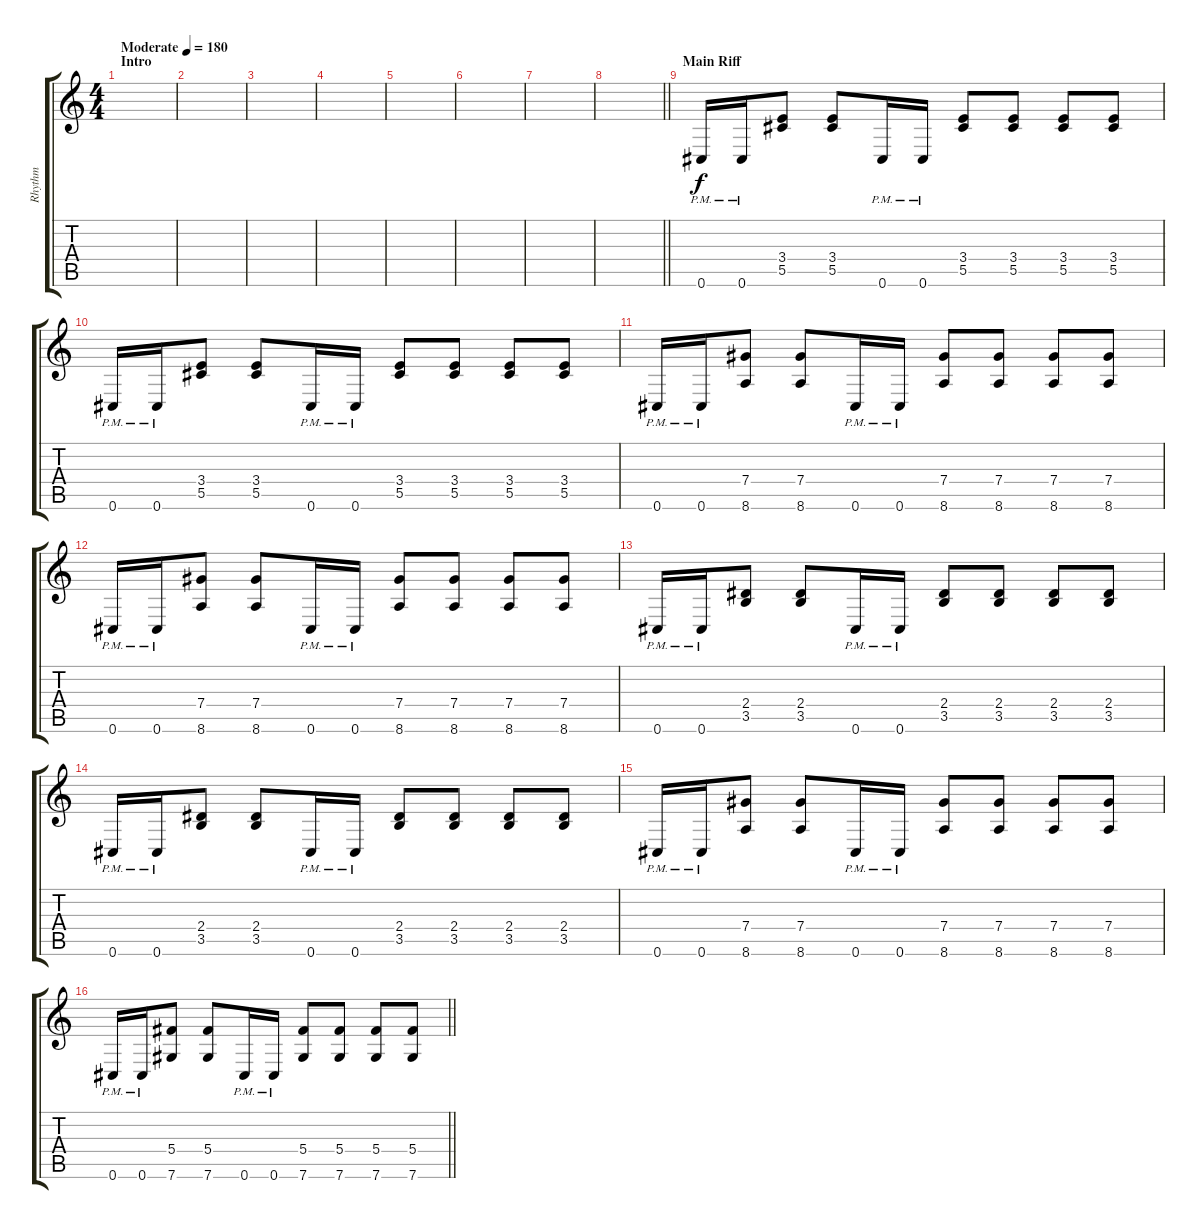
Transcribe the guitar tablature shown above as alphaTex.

\track ("Rhythm" "Rhythm") {instrument overdrivenguitar}
\staff {score tabs}
\tuning (Eb4 Bb3 Gb3 Db3 Ab2 Db2) {hide}
\ts (4 4)
\section ("" "Intro")
\tempo (180 "Moderate")
\clef g2
\ks c
|
|
|
|
|
|
|
\barLineRight lightlight
|
\section ("" "Main Riff")
0.6{pm}.16 0.6{pm}.16 (3.4 5.5).8 (3.4 5.5).8 0.6{pm}.16 0.6{pm}.16 (3.4 5.5).8 (3.4 5.5).8 (3.4 5.5).8 (3.4 5.5).8 |
0.6{pm}.16 0.6{pm}.16 (3.4 5.5).8 (3.4 5.5).8 0.6{pm}.16 0.6{pm}.16 (3.4 5.5).8 (3.4 5.5).8 (3.4 5.5).8 (3.4 5.5).8 |
0.6{pm}.16 0.6{pm}.16 (7.4 8.6).8 (7.4 8.6).8 0.6{pm}.16 0.6{pm}.16 (7.4 8.6).8 (7.4 8.6).8 (7.4 8.6).8 (7.4 8.6).8 |
0.6{pm}.16 0.6{pm}.16 (7.4 8.6).8 (7.4 8.6).8 0.6{pm}.16 0.6{pm}.16 (7.4 8.6).8 (7.4 8.6).8 (7.4 8.6).8 (7.4 8.6).8 |
0.6{pm}.16 0.6{pm}.16 (2.4 3.5).8 (2.4 3.5).8 0.6{pm}.16 0.6{pm}.16 (2.4 3.5).8 (2.4 3.5).8 (2.4 3.5).8 (2.4 3.5).8 |
0.6{pm}.16 0.6{pm}.16 (2.4 3.5).8 (2.4 3.5).8 0.6{pm}.16 0.6{pm}.16 (2.4 3.5).8 (2.4 3.5).8 (2.4 3.5).8 (2.4 3.5).8 |
0.6{pm}.16 0.6{pm}.16 (7.4 8.6).8 (7.4 8.6).8 0.6{pm}.16 0.6{pm}.16 (7.4 8.6).8 (7.4 8.6).8 (7.4 8.6).8 (7.4 8.6).8 |
\barLineRight lightlight
0.6{pm}.16 0.6{pm}.16 (5.4 7.6).8 (5.4 7.6).8 0.6{pm}.16 0.6{pm}.16 (5.4 7.6).8 (5.4 7.6).8 (5.4 7.6).8 (5.4 7.6).8
